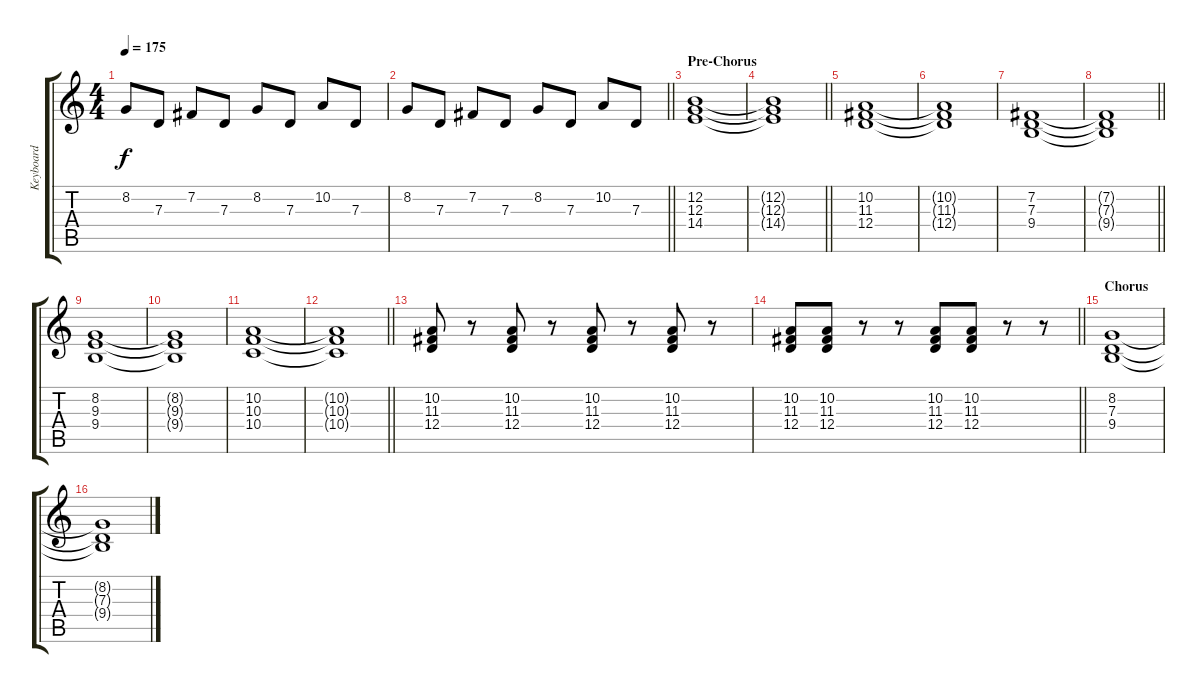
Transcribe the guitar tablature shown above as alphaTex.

\track ("Keyboard" "Keyboard") {instrument lead2sawtooth}
\staff {score tabs}
\tuning (E4 B3 G3 D3 A2 E2) {hide}
\ts (4 4)
\tempo 175
\clef g2
\ks c
8.2.8{dy f} 7.3.8 7.2.8 7.3.8 8.2.8 7.3.8 10.2.8 7.3.8 |
\barLineRight lightlight
8.2.8 7.3.8 7.2.8 7.3.8 8.2.8 7.3.8 10.2.8 7.3.8 |
\section ("" "Pre-Chorus")
(12.2 12.3 14.4).1 |
\barLineRight lightlight
(12.2{t} 12.3{t} 14.4{t}).1 |
(10.2 11.3 12.4).1 |
(10.2{t} 11.3{t} 12.4{t}).1 |
(7.2 7.3 9.4).1 |
\barLineRight lightlight
(7.2{t} 7.3{t} 9.4{t}).1 |
(8.2 9.3 9.4).1 |
(8.2{t} 9.3{t} 9.4{t}).1 |
(10.2 10.3 10.4).1 |
\barLineRight lightlight
(10.2{t} 10.3{t} 10.4{t}).1 |
(10.2 11.3 12.4).8 r.8 (10.2 11.3 12.4).8 r.8 (10.2 11.3 12.4).8 r.8 (10.2 11.3 12.4).8 r.8 |
\barLineRight lightlight
(10.2 11.3 12.4).8 (10.2 11.3 12.4).8 r.8 r.8 (10.2 11.3 12.4).8 (10.2 11.3 12.4).8 r.8 r.8 |
\section ("" "Chorus")
(8.2 7.3 9.4).1 |
(8.2{t} 7.3{t} 9.4{t}).1
